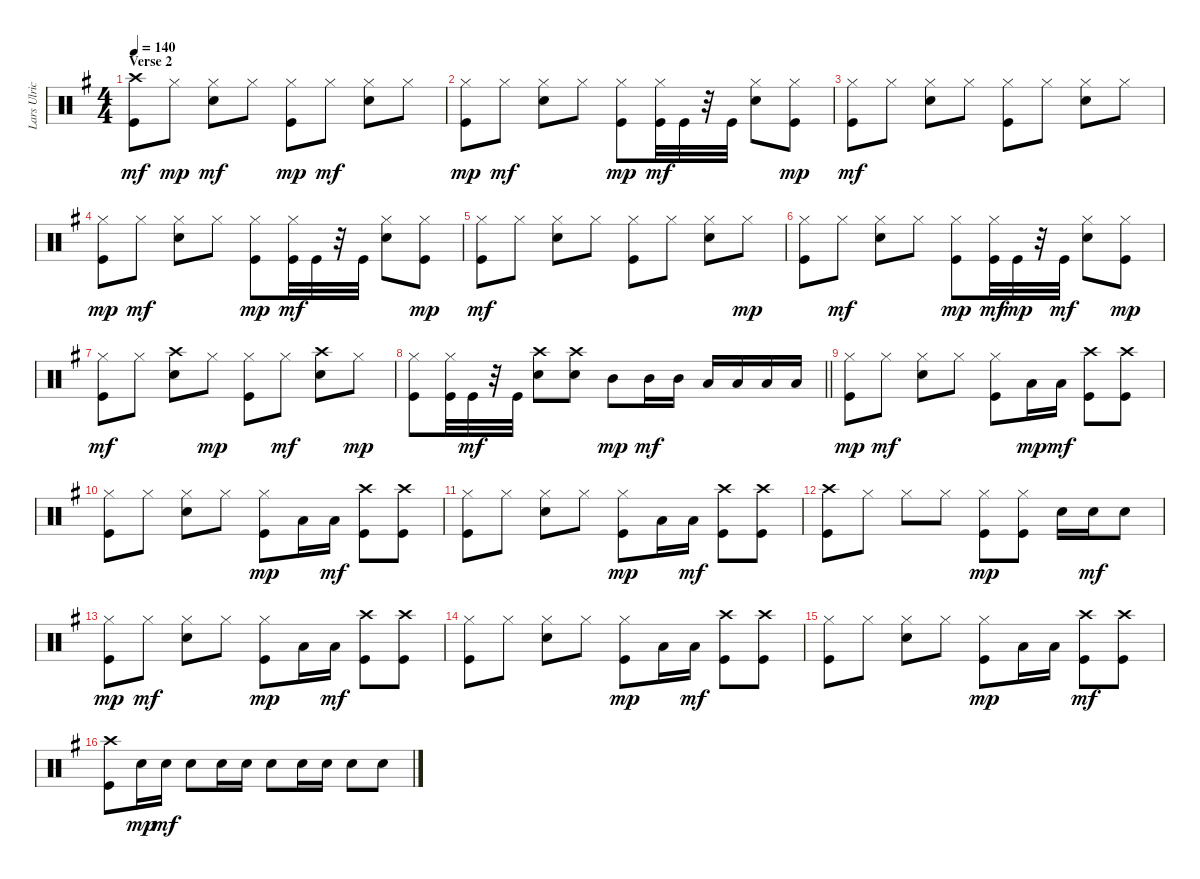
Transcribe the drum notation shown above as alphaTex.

\track ("Lars Ulrich" "Lars Ulric") {instrument percussion}
\staff {score}
\articulation defaults
\ts (4 4)
\section ("" "Verse 2")
\tempo 140
\clef neutral
\ks eminor
("Crash high (hit)" "Kick (hit)").8{dy mf} "Hi-Hat (closed)".8{dy mp} ("Snare (hit) 2" "Hi-Hat (closed)").8{dy mf} "Hi-Hat (closed)".8 ("Hi-Hat (closed)" "Kick (hit)").8{dy mp} "Hi-Hat (closed)".8{dy mf} ("Snare (hit) 2" "Hi-Hat (closed)").8 "Hi-Hat (closed)".8 |
("Hi-Hat (closed)" "Kick (hit)").8{dy mp} "Hi-Hat (closed)".8{dy mf} ("Snare (hit) 2" "Hi-Hat (closed)").8 "Hi-Hat (closed)".8 ("Hi-Hat (closed)" "Kick (hit)").8{dy mp} ("Hi-Hat (closed)" "Kick (hit)").32{dy mf} "Kick (hit)".32 r.32 "Kick (hit)".32 ("Snare (hit) 2" "Hi-Hat (closed)").8 ("Hi-Hat (closed)" "Kick (hit)").8{dy mp} |
("Hi-Hat (closed)" "Kick (hit)").8{dy mf} "Hi-Hat (closed)".8 ("Snare (hit) 2" "Hi-Hat (closed)").8 "Hi-Hat (closed)".8 ("Hi-Hat (closed)" "Kick (hit)").8 "Hi-Hat (closed)".8 ("Snare (hit) 2" "Hi-Hat (closed)").8 "Hi-Hat (closed)".8 |
("Hi-Hat (closed)" "Kick (hit)").8{dy mp} "Hi-Hat (closed)".8{dy mf} ("Snare (hit) 2" "Hi-Hat (closed)").8 "Hi-Hat (closed)".8 ("Hi-Hat (closed)" "Kick (hit)").8{dy mp} ("Hi-Hat (closed)" "Kick (hit)").32{dy mf} "Kick (hit)".32 r.32 "Kick (hit)".32 ("Snare (hit) 2" "Hi-Hat (closed)").8 ("Hi-Hat (closed)" "Kick (hit)").8{dy mp} |
("Hi-Hat (closed)" "Kick (hit)").8{dy mf} "Hi-Hat (closed)".8 ("Snare (hit) 2" "Hi-Hat (closed)").8 "Hi-Hat (closed)".8 ("Hi-Hat (closed)" "Kick (hit)").8 "Hi-Hat (closed)".8 ("Snare (hit) 2" "Hi-Hat (closed)").8 "Hi-Hat (closed)".8{dy mp} |
("Hi-Hat (closed)" "Kick (hit)").8 "Hi-Hat (closed)".8{dy mf} ("Snare (hit) 2" "Hi-Hat (closed)").8 "Hi-Hat (closed)".8 ("Hi-Hat (closed)" "Kick (hit)").8{dy mp} ("Hi-Hat (closed)" "Kick (hit)").32{dy mf} "Kick (hit)".32{dy mp} r.32 "Kick (hit)".32{dy mf} ("Snare (hit) 2" "Hi-Hat (closed)").8 ("Hi-Hat (closed)" "Kick (hit)").8{dy mp} |
("Hi-Hat (closed)" "Kick (hit)").8{dy mf} "Hi-Hat (closed)".8 ("Snare (hit) 2" "Crash high (hit)").8 "Hi-Hat (closed)".8{dy mp} ("Hi-Hat (closed)" "Kick (hit)").8 "Hi-Hat (closed)".8{dy mf} ("Snare (hit) 2" "Crash high (hit)").8 "Hi-Hat (closed)".8{dy mp} |
\barLineRight lightlight
("Hi-Hat (closed)" "Kick (hit)").8 ("Hi-Hat (closed)" "Kick (hit)").32 "Kick (hit)".32{dy mf} r.32 "Kick (hit)".32 ("Snare (hit) 2" "Crash high (hit)").8 ("Snare (hit) 2" "Crash high (hit)").8 "Mid Tom (hit)".8{dy mp} "Mid Tom (hit)".16{dy mf} "Mid Tom (hit)".16 "Low Tom (hit)".16 "Low Tom (hit)".16 "Low Tom (hit)".16 "Low Tom (hit)".16 |
("Hi-Hat (closed)" "Kick (hit)").8{dy mp} "Hi-Hat (closed)".8{dy mf} ("Snare (hit) 2" "Hi-Hat (closed)").8 "Hi-Hat (closed)".8 ("Hi-Hat (closed)" "Kick (hit)").8 "Low Tom (hit)".16{dy mp} "Low Tom (hit)".16{dy mf} ("Crash high (hit)" "Kick (hit)").8 ("Crash high (hit)" "Kick (hit)").8 |
("Hi-Hat (closed)" "Kick (hit)").8 "Hi-Hat (closed)".8 ("Snare (hit) 2" "Hi-Hat (closed)").8 "Hi-Hat (closed)".8 ("Hi-Hat (closed)" "Kick (hit)").8{dy mp} "Low Tom (hit)".16 "Low Tom (hit)".16{dy mf} ("Crash high (hit)" "Kick (hit)").8 ("Crash high (hit)" "Kick (hit)").8 |
("Hi-Hat (closed)" "Kick (hit)").8 "Hi-Hat (closed)".8 ("Snare (hit) 2" "Hi-Hat (closed)").8 "Hi-Hat (closed)".8 ("Hi-Hat (closed)" "Kick (hit)").8{dy mp} "Low Tom (hit)".16 "Low Tom (hit)".16{dy mf} ("Crash high (hit)" "Kick (hit)").8 ("Crash high (hit)" "Kick (hit)").8 |
("Crash high (hit)" "Kick (hit)").8 "Hi-Hat (closed)".8 "Hi-Hat (closed)".8 "Hi-Hat (closed)".8 ("Hi-Hat (closed)" "Kick (hit)").8{dy mp} ("Hi-Hat (closed)" "Kick (hit)").8 "Snare (hit) 2".16 "Snare (hit) 2".16{dy mf} "Snare (hit) 2".8 |
("Hi-Hat (closed)" "Kick (hit)").8{dy mp} "Hi-Hat (closed)".8{dy mf} ("Snare (hit) 2" "Hi-Hat (closed)").8 "Hi-Hat (closed)".8 ("Hi-Hat (closed)" "Kick (hit)").8{dy mp} "Low Tom (hit)".16 "Low Tom (hit)".16{dy mf} ("Crash high (hit)" "Kick (hit)").8 ("Crash high (hit)" "Kick (hit)").8 |
("Hi-Hat (closed)" "Kick (hit)").8 "Hi-Hat (closed)".8 ("Snare (hit) 2" "Hi-Hat (closed)").8 "Hi-Hat (closed)".8 ("Hi-Hat (closed)" "Kick (hit)").8{dy mp} "Low Tom (hit)".16 "Low Tom (hit)".16{dy mf} ("Crash high (hit)" "Kick (hit)").8 ("Crash high (hit)" "Kick (hit)").8 |
("Hi-Hat (closed)" "Kick (hit)").8 "Hi-Hat (closed)".8 ("Snare (hit) 2" "Hi-Hat (closed)").8 "Hi-Hat (closed)".8 ("Hi-Hat (closed)" "Kick (hit)").8{dy mp} "Low Tom (hit)".16 "Low Tom (hit)".16 ("Crash high (hit)" "Kick (hit)").8{dy mf} ("Crash high (hit)" "Kick (hit)").8 |
("Crash high (hit)" "Kick (hit)").8 "Snare (hit) 2".16{dy mp} "Snare (hit) 2".16{dy mf} "Snare (hit) 2".8 "Snare (hit) 2".16 "Snare (hit) 2".16 "Snare (hit) 2".8 "Snare (hit) 2".16 "Snare (hit) 2".16 "Snare (hit) 2".8 "Snare (hit) 2".8
